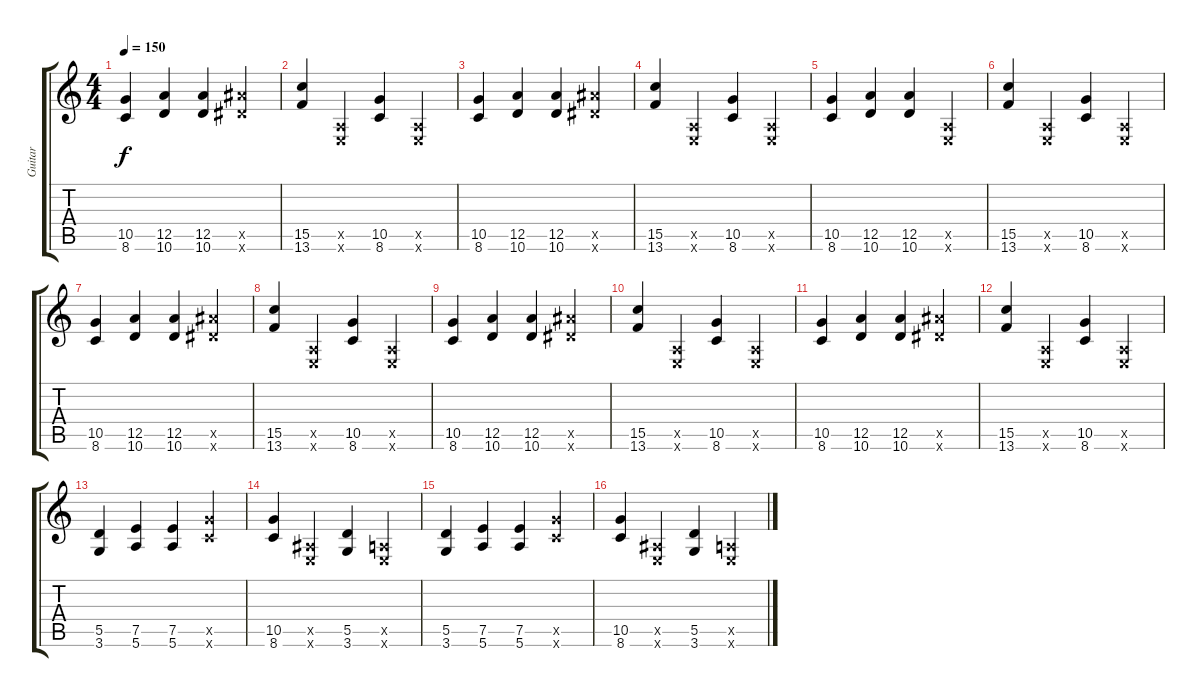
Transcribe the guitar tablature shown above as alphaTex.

\track ("Guitar" "Guitar") {instrument distortionguitar}
\staff {score tabs}
\tuning (E4 B3 G3 D3 A2 E2) {hide}
\ts (4 4)
\tempo 150
\clef g2
\ks c
(10.5 8.6).4{dy f} (12.5 10.6).4 (12.5 10.6).4 (13.5{x} 11.6{x}).4 |
(15.5 13.6).4 (0.5{x} 0.6{x}).4 (10.5 8.6).4 (0.5{x} 0.6{x}).4 |
(10.5 8.6).4 (12.5 10.6).4 (12.5 10.6).4 (13.5{x} 11.6{x}).4 |
(15.5 13.6).4 (0.5{x} 0.6{x}).4 (10.5 8.6).4 (0.5{x} 0.6{x}).4 |
(10.5 8.6).4 (12.5 10.6).4 (12.5 10.6).4 (0.5{x} 0.6{x}).4 |
(15.5 13.6).4 (0.5{x} 0.6{x}).4 (10.5 8.6).4 (0.5{x} 0.6{x}).4 |
(10.5 8.6).4 (12.5 10.6).4 (12.5 10.6).4 (13.5{x} 11.6{x}).4 |
(15.5 13.6).4 (0.5{x} 0.6{x}).4 (10.5 8.6).4 (0.5{x} 0.6{x}).4 |
(10.5 8.6).4 (12.5 10.6).4 (12.5 10.6).4 (13.5{x} 11.6{x}).4 |
(15.5 13.6).4 (0.5{x} 0.6{x}).4 (10.5 8.6).4 (0.5{x} 0.6{x}).4 |
(10.5 8.6).4 (12.5 10.6).4 (12.5 10.6).4 (13.5{x} 11.6{x}).4 |
(15.5 13.6).4 (0.5{x} 0.6{x}).4 (10.5 8.6).4 (0.5{x} 0.6{x}).4 |
(5.5 3.6).4 (7.5 5.6).4 (7.5 5.6).4 (10.5{x} 8.6{x}).4 |
(10.5 8.6).4 (1.5{x} 0.6{x}).4 (5.5 3.6).4 (0.5{x} 0.6{x}).4 |
(5.5 3.6).4 (7.5 5.6).4 (7.5 5.6).4 (10.5{x} 8.6{x}).4 |
(10.5 8.6).4 (1.5{x} 0.6{x}).4 (5.5 3.6).4 (0.5{x} 0.6{x}).4
